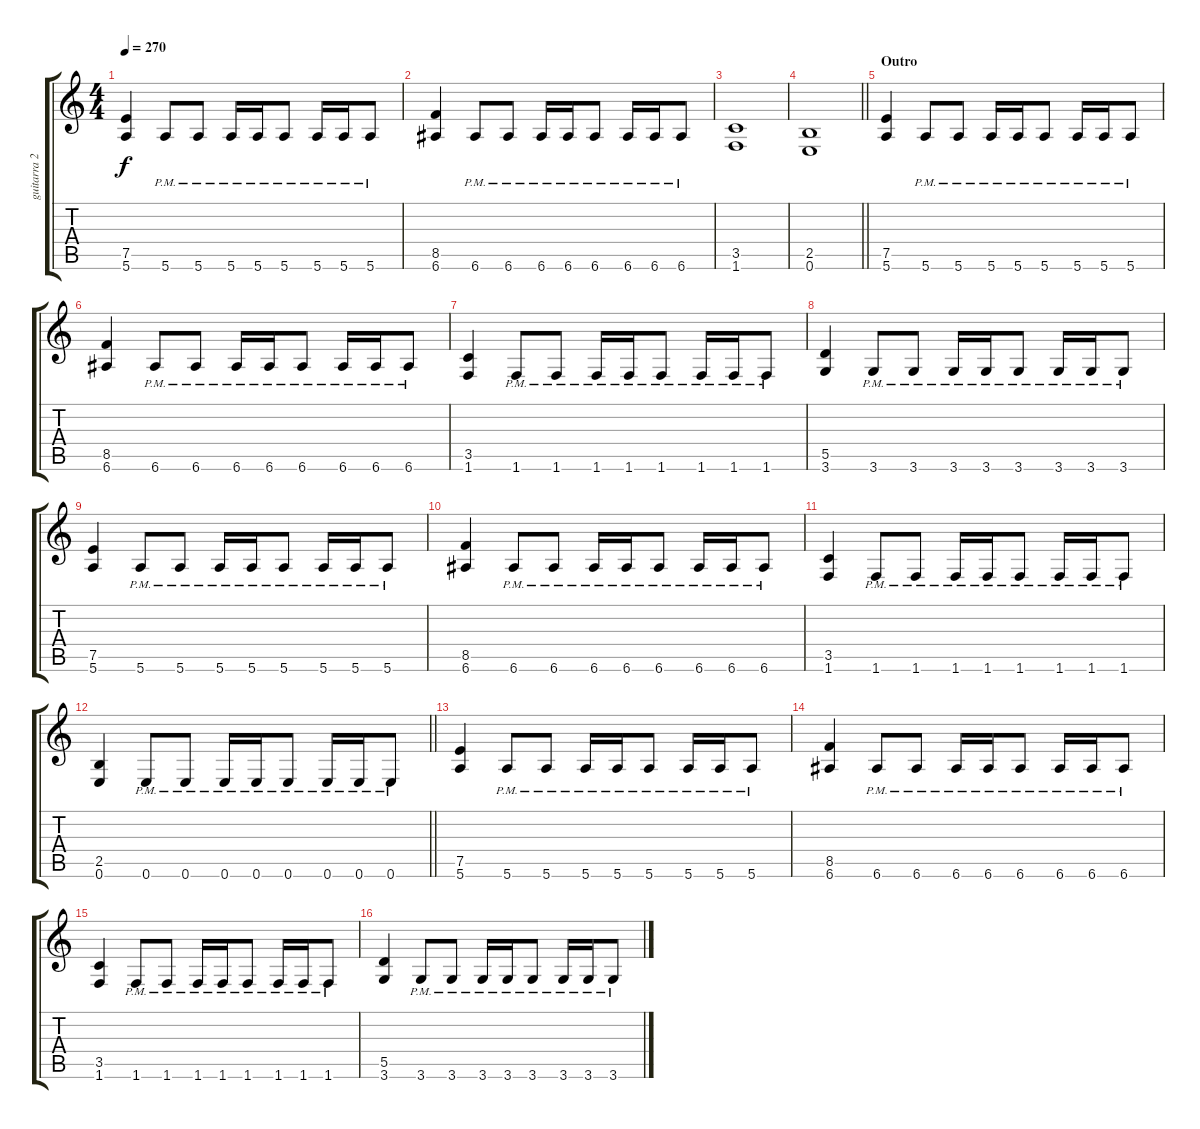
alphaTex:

\track ("guitarra 2" "guitarra 2") {instrument overdrivenguitar}
\staff {score tabs}
\tuning (E4 B3 G3 D3 A2 E2) {hide}
\ts (4 4)
\tempo 270
\clef g2
\ks c
(7.5 5.6).4{dy f} 5.6{pm}.8 5.6{pm}.8 5.6{pm}.16 5.6{pm}.16 5.6{pm}.8 5.6{pm}.16 5.6{pm}.16 5.6{pm}.8 |
(8.5 6.6).4 6.6{pm}.8 6.6{pm}.8 6.6{pm}.16 6.6{pm}.16 6.6{pm}.8 6.6{pm}.16 6.6{pm}.16 6.6{pm}.8 |
(3.5 1.6).1 |
\barLineRight lightlight
(2.5 0.6).1 |
\section ("" "Outro")
(7.5 5.6).4 5.6{pm}.8 5.6{pm}.8 5.6{pm}.16 5.6{pm}.16 5.6{pm}.8 5.6{pm}.16 5.6{pm}.16 5.6{pm}.8 |
(8.5 6.6).4 6.6{pm}.8 6.6{pm}.8 6.6{pm}.16 6.6{pm}.16 6.6{pm}.8 6.6{pm}.16 6.6{pm}.16 6.6{pm}.8 |
(3.5 1.6).4 1.6{pm}.8 1.6{pm}.8 1.6{pm}.16 1.6{pm}.16 1.6{pm}.8 1.6{pm}.16 1.6{pm}.16 1.6{pm}.8 |
(5.5 3.6).4 3.6{pm}.8 3.6{pm}.8 3.6{pm}.16 3.6{pm}.16 3.6{pm}.8 3.6{pm}.16 3.6{pm}.16 3.6{pm}.8 |
(7.5 5.6).4 5.6{pm}.8 5.6{pm}.8 5.6{pm}.16 5.6{pm}.16 5.6{pm}.8 5.6{pm}.16 5.6{pm}.16 5.6{pm}.8 |
(8.5 6.6).4 6.6{pm}.8 6.6{pm}.8 6.6{pm}.16 6.6{pm}.16 6.6{pm}.8 6.6{pm}.16 6.6{pm}.16 6.6{pm}.8 |
(3.5 1.6).4 1.6{pm}.8 1.6{pm}.8 1.6{pm}.16 1.6{pm}.16 1.6{pm}.8 1.6{pm}.16 1.6{pm}.16 1.6{pm}.8 |
\barLineRight lightlight
(2.5 0.6).4 0.6{pm}.8 0.6{pm}.8 0.6{pm}.16 0.6{pm}.16 0.6{pm}.8 0.6{pm}.16 0.6{pm}.16 0.6{pm}.8 |
(7.5 5.6).4 5.6{pm}.8 5.6{pm}.8 5.6{pm}.16 5.6{pm}.16 5.6{pm}.8 5.6{pm}.16 5.6{pm}.16 5.6{pm}.8 |
(8.5 6.6).4 6.6{pm}.8 6.6{pm}.8 6.6{pm}.16 6.6{pm}.16 6.6{pm}.8 6.6{pm}.16 6.6{pm}.16 6.6{pm}.8 |
(3.5 1.6).4 1.6{pm}.8 1.6{pm}.8 1.6{pm}.16 1.6{pm}.16 1.6{pm}.8 1.6{pm}.16 1.6{pm}.16 1.6{pm}.8 |
(5.5 3.6).4 3.6{pm}.8 3.6{pm}.8 3.6{pm}.16 3.6{pm}.16 3.6{pm}.8 3.6{pm}.16 3.6{pm}.16 3.6{pm}.8
